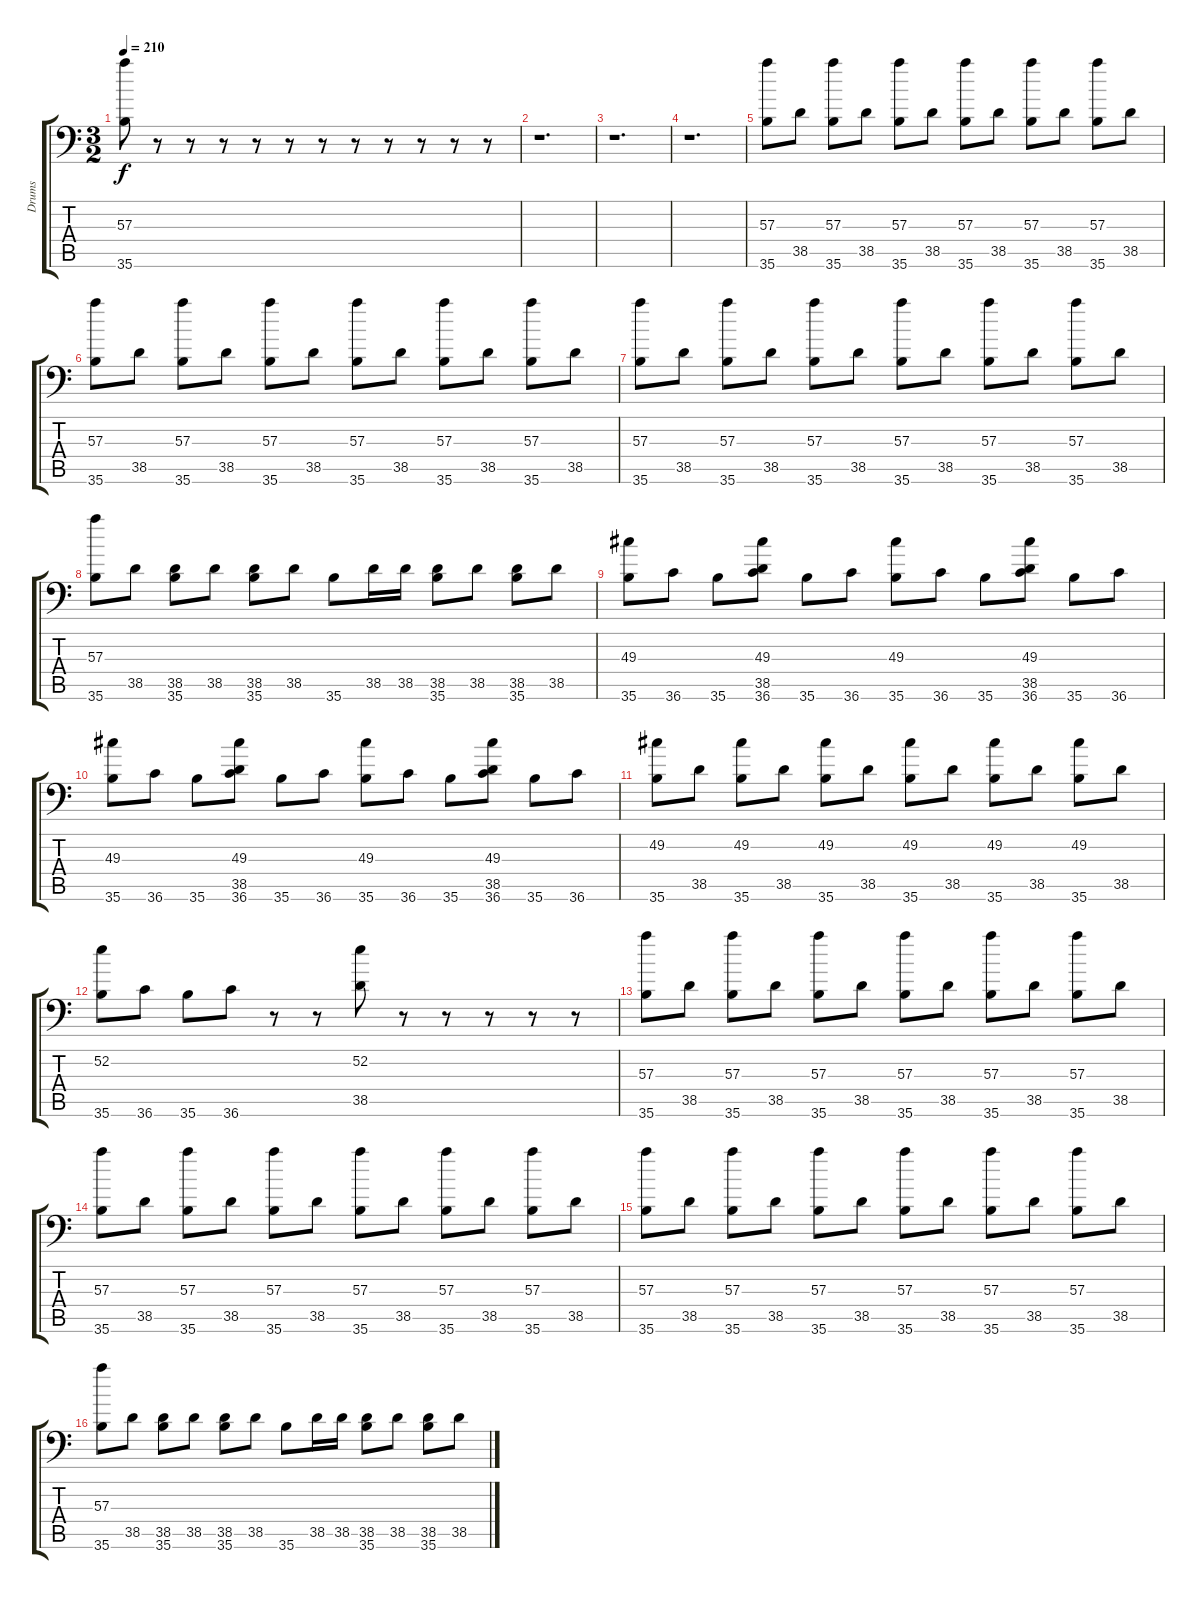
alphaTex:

\track ("Drums" "Drums") {instrument acousticgrandpiano}
\staff {score tabs}
\tuning (C-1 C-1 C-1 C-1 C-1 C-1) {hide}
\ts (3 2)
\tempo 210
\clef f4
\ks c
(57.3 35.6).8{dy f} r.8 r.8 r.8 r.8 r.8 r.8 r.8 r.8 r.8 r.8 r.8 |
r.1{d} |
r.1{d} |
r.1{d} |
(57.3 35.6).8 38.5.8 (57.3 35.6).8 38.5.8 (57.3 35.6).8 38.5.8 (57.3 35.6).8 38.5.8 (57.3 35.6).8 38.5.8 (57.3 35.6).8 38.5.8 |
(57.3 35.6).8 38.5.8 (57.3 35.6).8 38.5.8 (57.3 35.6).8 38.5.8 (57.3 35.6).8 38.5.8 (57.3 35.6).8 38.5.8 (57.3 35.6).8 38.5.8 |
(57.3 35.6).8 38.5.8 (57.3 35.6).8 38.5.8 (57.3 35.6).8 38.5.8 (57.3 35.6).8 38.5.8 (57.3 35.6).8 38.5.8 (57.3 35.6).8 38.5.8 |
(57.3 35.6).8 38.5.8 (38.5 35.6).8 38.5.8 (38.5 35.6).8 38.5.8 35.6.8 38.5.16 38.5.16 (38.5 35.6).8 38.5.8 (38.5 35.6).8 38.5.8 |
(49.3 35.6).8 36.6.8 35.6.8 (49.3 38.5 36.6).8 35.6.8 36.6.8 (49.3 35.6).8 36.6.8 35.6.8 (49.3 38.5 36.6).8 35.6.8 36.6.8 |
(49.3 35.6).8 36.6.8 35.6.8 (49.3 38.5 36.6).8 35.6.8 36.6.8 (49.3 35.6).8 36.6.8 35.6.8 (49.3 38.5 36.6).8 35.6.8 36.6.8 |
(49.2 35.6).8 38.5.8 (49.2 35.6).8 38.5.8 (49.2 35.6).8 38.5.8 (49.2 35.6).8 38.5.8 (49.2 35.6).8 38.5.8 (49.2 35.6).8 38.5.8 |
(52.2 35.6).8 36.6.8 35.6.8 36.6.8 r.8 r.8 (52.2 38.5).8 r.8 r.8 r.8 r.8 r.8 |
(57.3 35.6).8 38.5.8 (57.3 35.6).8 38.5.8 (57.3 35.6).8 38.5.8 (57.3 35.6).8 38.5.8 (57.3 35.6).8 38.5.8 (57.3 35.6).8 38.5.8 |
(57.3 35.6).8 38.5.8 (57.3 35.6).8 38.5.8 (57.3 35.6).8 38.5.8 (57.3 35.6).8 38.5.8 (57.3 35.6).8 38.5.8 (57.3 35.6).8 38.5.8 |
(57.3 35.6).8 38.5.8 (57.3 35.6).8 38.5.8 (57.3 35.6).8 38.5.8 (57.3 35.6).8 38.5.8 (57.3 35.6).8 38.5.8 (57.3 35.6).8 38.5.8 |
(57.3 35.6).8 38.5.8 (38.5 35.6).8 38.5.8 (38.5 35.6).8 38.5.8 35.6.8 38.5.16 38.5.16 (38.5 35.6).8 38.5.8 (38.5 35.6).8 38.5.8
